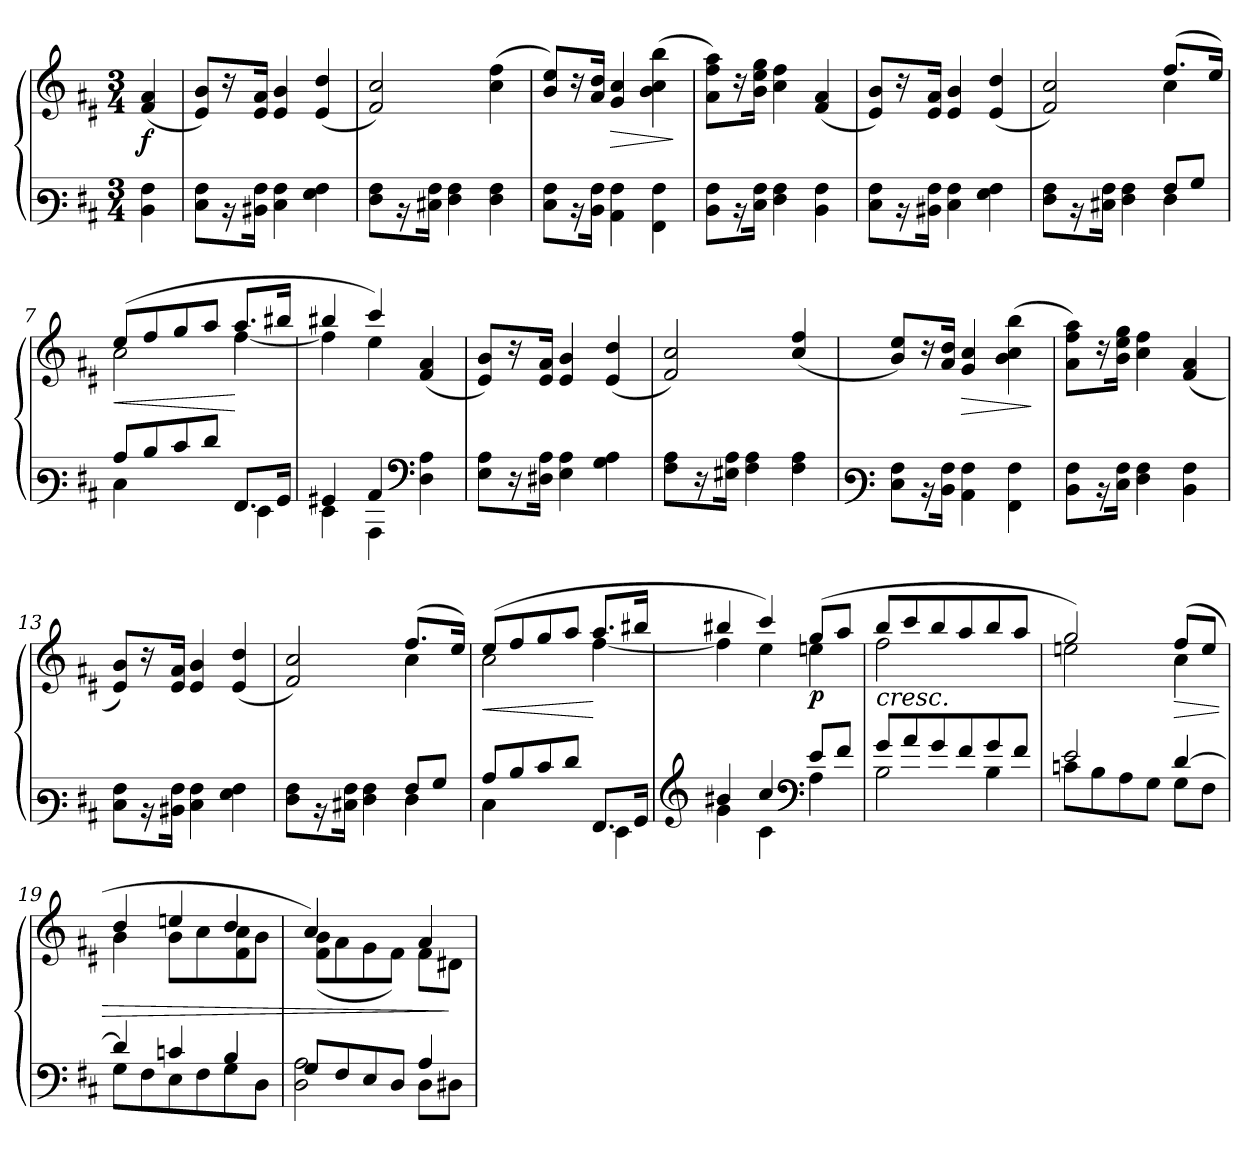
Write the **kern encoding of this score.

**kern	**kern	**dynam
*part1	*part1	*part1
*staff2	*staff1	*staff1/2
*clefF3	*clefG3	*
*k[f#c#]	*k[f#c#]	*
*M3/4	*M3/4	*
=	=	=
!	!	!LO:DY:b
4D\ 4A\	(>4d/ 4f#/	f
=1	=1	=1
8E\ 8A\L	8c#/ 8g/L)	.
16rC	16ra	.
16D#X\ 16A\Jk	16c#/ 16f#/Jk	.
4E\ 4A\	4c#/ 4g/	.
4G\ 4A\	(>4c#/ 4b/	.
=2	=2	=2
8F#\ 8A\L	2d/ 2a/)	.
16rC	.	.
16E#X\ 16A\Jk	.	.
4F#\ 4A\	.	.
4F#\ 4A\	(>4a\ 4dd\	.
=3	=3	=3
8E\ 8A\L	8g/ 8cc#/L)	.
16rC	16ra	.
16D\ 16A\Jk	16f#/ 16b/Jk	.
!	!	!LO:HP:b
4C#\ 4A\	4e/ 4a/	>
4AA\ 4A\	(>4g\ 4a\ 4gg\	.
.	.	]
=4	=4	=4
8D\ 8A\L	8f#\ 8dd\ 8ff#\L)	.
16rC	16ra	.
16E\ 16A\Jk	16g\ 16cc#\ 16ee\Jk	.
4F#\ 4A\	4a\ 4dd\	.
4D\ 4A\	(>4d/ 4f#/	.
=5	=5	=5
8E\ 8A\L	8c#/ 8g/L)	.
16rC	16ra	.
16D#X\ 16A\Jk	16c#/ 16f#/Jk	.
4E\ 4A\	4c#/ 4g/	.
4G\ 4A\	(>4c#/ 4b/	.
!!LO:LB:g=z
=6	=6	=6
*^	*^	*
2ryy	8F#\ 8A\L	2d/ 2a/)	2ryy	.
.	16rC	.	.	.
.	16E#X\ 16A\Jk	.	.	.
.	4F#\ 4A\	.	.	.
8A/L	4F#\	(>8.dd/L	4a\	.
8B/J	.	.	.	.
.	.	16cc#/Jk)	.	.
=7	=7	=7	=7	=7
!	!	!	!	!LO:HP:b
8c#/L	4E\	(>8cc#/L	2a\	<
8d/	.	8dd/	.	.
8e/	4ryy	8ee/	.	.
8f#/J	.	8ff#/J	.	.
8.AA/L	4GG\	8.ff#/L	[<4dd\	[
16BB/Jk	.	16gg#X/Jk	.	.
=8	=8	=8	=8	=8
4BB#X/	4GG\	4gg#X/	4dd\]	.
4C#/	4CC#\	4aa/)	4cc#\	.
*clefF4	*	*	*	*
4ryy	4D\ 4A\	(>4d/ 4f#/	4ryy	.
*v	*v	*	*	*
*	*v	*v	*
=9	=9	=9
8E\ 8A\L	8c#/ 8g/L)	.
16rC	16ra	.
16D#X\ 16A\Jk	16c#/ 16f#/Jk	.
4E\ 4A\	4c#/ 4g/	.
4G\ 4A\	(>4c#/ 4b/	.
=10	=10	=10
8F#\ 8A\L	2d/ 2a/)	.
16rC	.	.
16E#X\ 16A\Jk	.	.
4F#\ 4A\	.	.
4F#\ 4A\	(>4a/ 4dd/	.
!!LO:LB:g=z
=11	=11	=11
*clefF3	*	*
8E\ 8A\L	8g/ 8cc#/L)	.
16rC	16ra	.
16D\ 16A\Jk	16f#/ 16b/Jk	.
!	!	!LO:HP:b
4C#\ 4A\	4e/ 4a/	>
4AA\ 4A\	(>4g\ 4a\ 4gg\	.
.	.	]
=12	=12	=12
8D\ 8A\L	8f#\ 8dd\ 8ff#\L)	.
16rC	16ra	.
16E\ 16A\Jk	16g\ 16cc#\ 16ee\Jk	.
4F#\ 4A\	4a\ 4dd\	.
4D\ 4A\	(>4d/ 4f#/	.
=13	=13	=13
8E\ 8A\L	8c#/ 8g/L)	.
16rC	16ra	.
16D#X\ 16A\Jk	16c#/ 16f#/Jk	.
4E\ 4A\	4c#/ 4g/	.
4G\ 4A\	(>4c#/ 4b/	.
=14	=14	=14
*^	*^	*
2ryy	8F#\ 8A\L	2d/ 2a/)	2ryy	.
.	16rC	.	.	.
.	16E#X\ 16A\Jk	.	.	.
.	4F#\ 4A\	.	.	.
8A/L	4F#\	(>8.dd/L	4a\	.
8B/J	.	.	.	.
.	.	16cc#/Jk)	.	.
=15	=15	=15	=15	=15
!	!	!	!	!LO:HP:b
8c#/L	4E\	(>8cc#/L	2a\	<
8d/	.	8dd/	.	.
8e/	4ryy	8ee/	.	.
8f#/J	.	8ff#/J	.	.
8.AA/L	4GG\	8.ff#/L	[<4dd\	[
16BB/Jk	.	16gg#X/Jk	.	.
!!LO:LB:g=z	!!
=16	=16	=16	=16	=16
*clefG3	*	*	*	*
4g#X/	4e\	4gg#X/	4dd\]	.
4a/	4A\	4aa/)	4cc#\	.
*clefF4	*	*	*	*
!	!	!	!	!LO:DY:b
8e/L	4A\	(>8ee/L	4ccn\	p
8f#/J	.	8ff#/J	.	.
=17	=17	=17	=17	=17
!	!	!	!	!LO:HP:b
8g/L	2B\	8gg/L	2dd\	<
8a/	.	8aa/	.	.
8g/	.	8gg/	.	.
8f#/	.	8ff#/	.	.
8g/	4B\	8gg/	4ryy	.
8f#/J	.	8ff#/J	.	.
=18	=18	=18	=18	=18
2e/	8cn\L	2ee/)	2ccn\	.
.	8B\	.	.	.
.	8A\	.	.	.
.	8G\J	.	.	.
!	!	!	!	!LO:HP:b
[<4d/	8G\L	(>8dd/L	4a\	>
.	8F#\J	8cc/J	.	.
=19	=19	=19	=19	=19
4d/]	8G\L	4b/	4g\	.
.	8F#\	.	.	.
4cn/	8E\	4ccn/	8g\L	.
.	8F#\	.	8a\	[
4B/	8G\	4b/	8d\ 8a\	.
.	8D\J	.	8g\J	.
=20	=20	=20	=20	=20
8G/L	2D\ 2A\	4a/)	(>8d\ 8g\L	.
8F#/	.	.	8f#\	.
8E/	.	4ryy	8e\	.
8D/J	.	.	8d\J)	.
4A/	8D\L	4f#/	8d\L	.
.	8D#X\J	.	8B#X\J	]
*v	*v	*	*	*
*	*v	*v	*
=	=	=
*-	*-	*-
